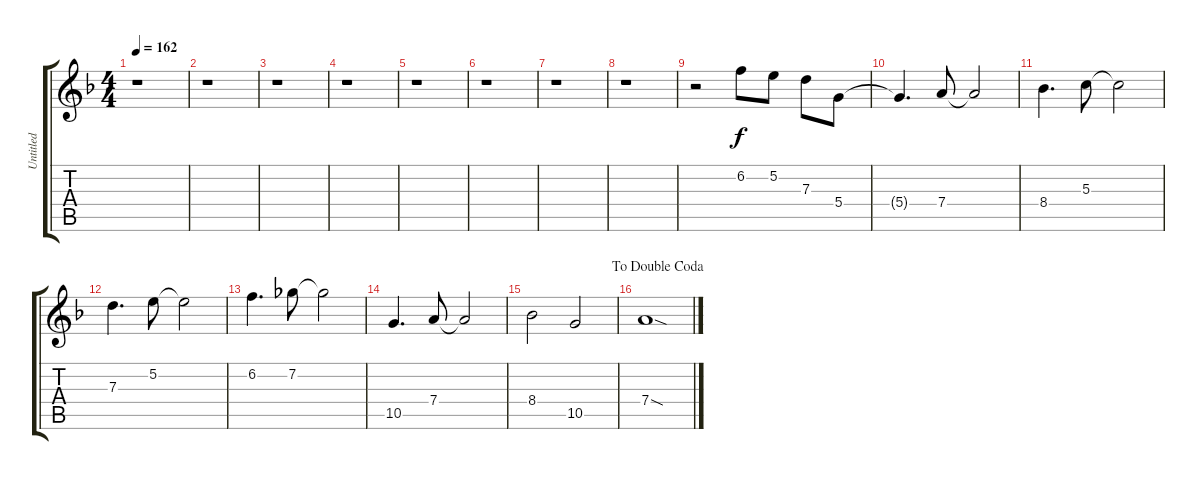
\track ("Untitled" "Untitled") {instrument distortionguitar}
\staff {score tabs}
\tuning (E4 B3 G3 D3 A2 E2) {hide}
\ts (4 4)
\tempo 162
\clef g2
\ks f
r.1{dy f} |
r.1 |
r.1 |
r.1 |
r.1 |
r.1 |
r.1 |
r.1 |
r.2 6.2.8 5.2.8 7.3.8 5.4.8 |
5.4{t}.4{d} 7.4.8 7.4{t}.2 |
8.4.4{d} 5.3.8 5.3{t}.2 |
7.3.4{d} 5.2.8 5.2{t}.2 |
6.2.4{d} 7.2.8 7.2{t}.2 |
10.5.4{d} 7.4.8 7.4{t}.2 |
8.4.2 10.5.2 |
\jump dadoublecoda
7.4{sod}.1
